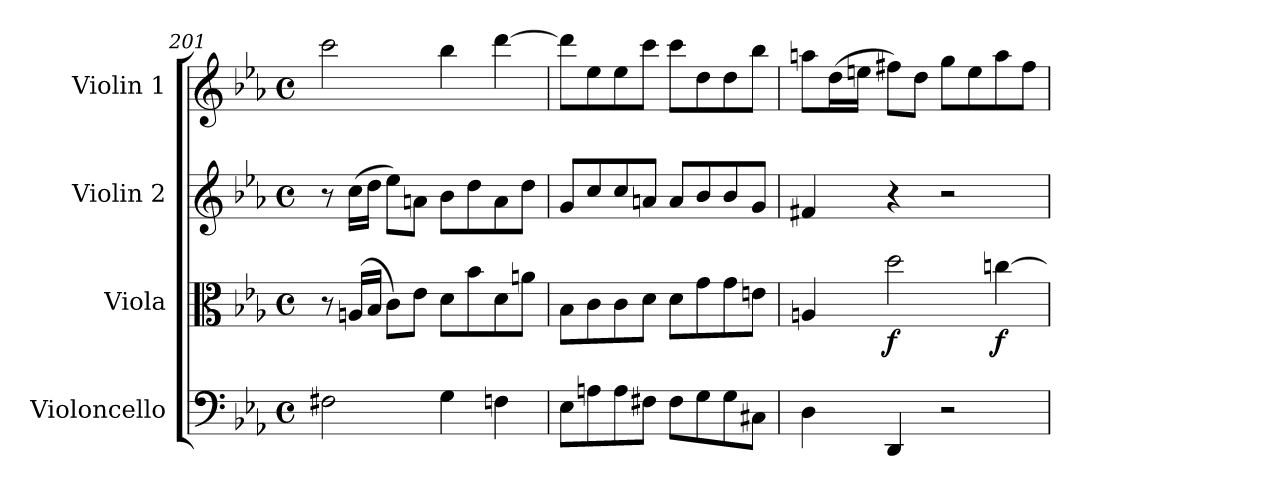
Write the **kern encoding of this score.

**kern	**kern	**dynam	**kern	**kern
*part4	*part3	*part3	*part2	*part1
*staff4	*staff3	*staff3	*staff2	*staff1
*I"Violoncello	*I"Viola	*	*I"Violin 2	*I"Violin 1
*I'Vc	*I'Vla	*	*I'Vln	*I'Vln
*clefF4	*clefC3	*	*clefG2	*clefG2
*k[b-e-a-]	*k[b-e-a-]	*	*k[b-e-a-]	*k[b-e-a-]
*M4/4	*M4/4	*	*M4/4	*M4/4
*met(c)	*met(c)	*	*met(c)	*met(c)
=201	=201	=201	=201	=201
2F#X\	8r	.	8r	2ccc\
.	(<16An/LL	.	(16cc\LL	.
.	16B-/JJ	.	16dd\JJ	.
.	8c\L)	.	8ee-\L)	.
.	8e-\J	.	8an\J	.
4G\	8d\L	.	8b-\L	4bb-\
.	8b-\	.	8dd\	.
4Fn\	8d\	.	8a\	[4ddd\
.	8an\J	.	8dd\J	.
=202	=202	=202	=202	=202
8E-\L	8B-\L	.	8g/L	8ddd\L]
8An\	8c\	.	8cc/	8ee-\
8A\	8c\	.	8cc/	8ee-\
8F#X\J	8d\J	.	8an/J	8ccc\J
8F#\L	8d\L	.	8a/L	8ccc\L
8G\	8g\	.	8b-/	8dd\
8G\	8g\	.	8b-/	8dd\
8C#X\J	8en\J	.	8g/J	8bb-\J
=203	=203	=203	=203	=203
4D\	4An/	.	4f#X/	8aan\L
.	.	.	.	(16dd\L
.	.	.	.	16een\JJ
!	!	!LO:DY:b	!	!
4DD/	2dd\	f	4r	8ff#X\L)
.	.	.	.	8dd\J
2r	.	.	2r	8gg\L
.	.	.	.	8ee\
!	!	!LO:DY:b	!	!
.	[4ccn\	f	.	8aa\
.	.	.	.	8ff#\J
=	=	=	=	=
*-	*-	*-	*-	*-
